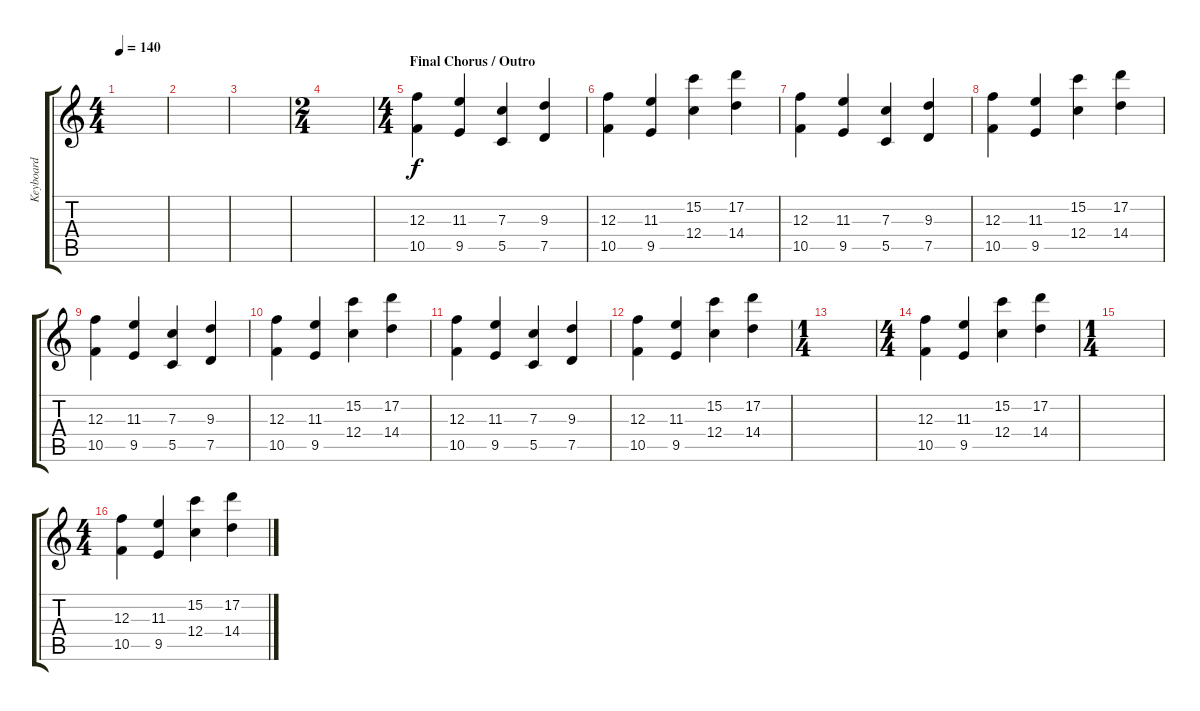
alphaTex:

\track ("Keyboard" "Keyboard") {instrument synthbass2}
\staff {score tabs}
\tuning (D4 A3 F3 C3 G2 C2) {hide}
\ts (4 4)
\tempo 140
\clef g2
\ks c
|
|
|
\ts (2 4)
|
\ts (4 4)
\section ("" "Final Chorus / Outro")
(12.3 10.5).4 (11.3 9.5).4 (7.3 5.5).4 (9.3 7.5).4 |
(12.3 10.5).4 (11.3 9.5).4 (15.2 12.4).4 (17.2 14.4).4 |
(12.3 10.5).4 (11.3 9.5).4 (7.3 5.5).4 (9.3 7.5).4 |
(12.3 10.5).4 (11.3 9.5).4 (15.2 12.4).4 (17.2 14.4).4 |
(12.3 10.5).4 (11.3 9.5).4 (7.3 5.5).4 (9.3 7.5).4 |
(12.3 10.5).4 (11.3 9.5).4 (15.2 12.4).4 (17.2 14.4).4 |
(12.3 10.5).4 (11.3 9.5).4 (7.3 5.5).4 (9.3 7.5).4 |
(12.3 10.5).4 (11.3 9.5).4 (15.2 12.4).4 (17.2 14.4).4 |
\ts (1 4)
|
\ts (4 4)
(12.3 10.5).4 (11.3 9.5).4 (15.2 12.4).4 (17.2 14.4).4 |
\ts (1 4)
|
\ts (4 4)
(12.3 10.5).4 (11.3 9.5).4 (15.2 12.4).4 (17.2 14.4).4
